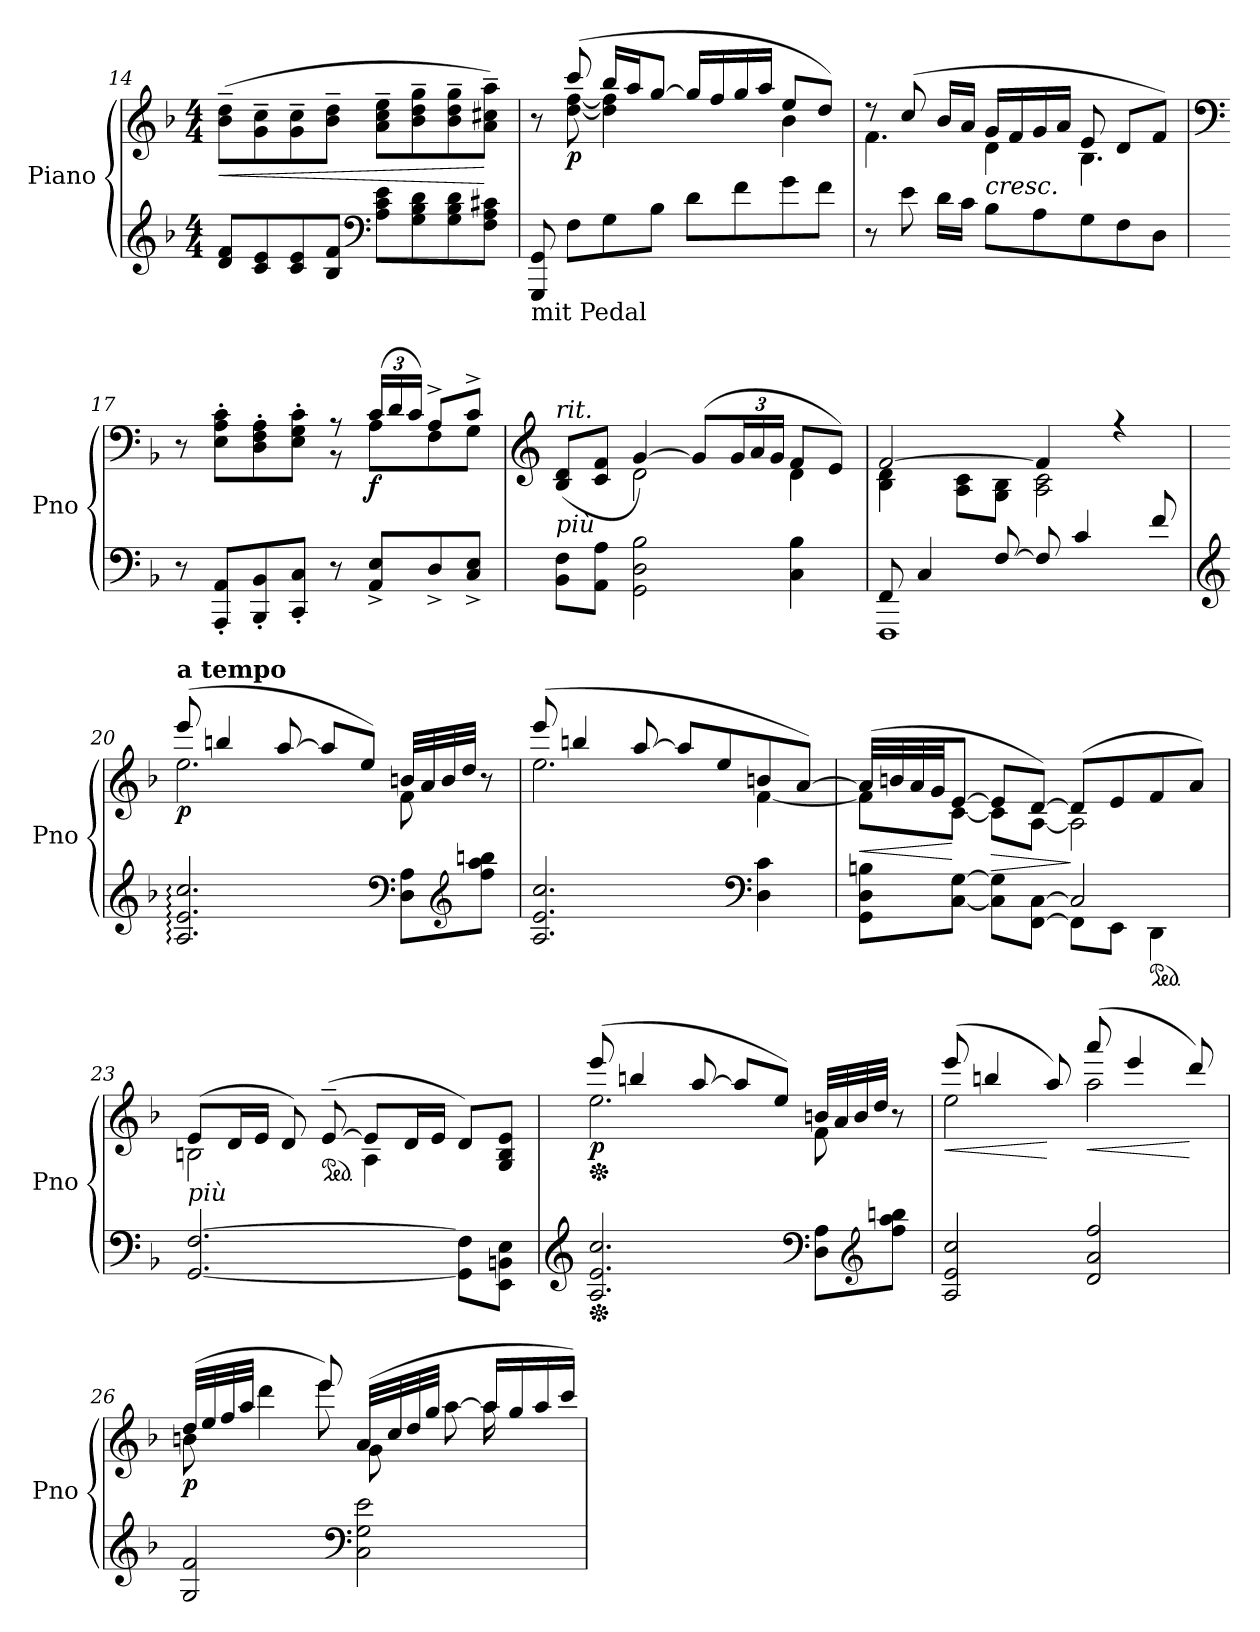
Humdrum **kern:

**kern	**kern	**dynam
*part1	*part1	*part1
*staff2	*staff1	*staff1/2
*I"Piano	*	*
*I'Pno	*	*
*clefG2	*clefG2	*
*k[b-]	*k[b-]	*
*M4/4	*M4/4	*
=14	=14	=14
!	!	!LO:HP:b
8d/ 8f/L	(>8b-\~ 8dd\~L	<
8c/ 8e/	8g\~ 8cc\~	.
8c/ 8e/	8g\~ 8cc\~	.
8B-/ 8f/J	8b-\~ 8dd\~J	.
*clefF4	*	*
8A\ 8c\ 8e\L	8a\~ 8cc\~ 8ee\~L	.
8G\ 8B-\ 8d\	8b-\~ 8dd\~ 8gg\~	.
8G\ 8B-\ 8d\	8b-\~ 8dd\~ 8gg\~	.
8F\ 8A\ 8c#X\J	8a\~ 8cc#X\~ 8aa\~J)	[
=15	=15	=15
*	*^	*
!LO:TX:b:t=mit Pedal	!	!	!
8GGG/ 8GG/	8r	8ryy	.
!	!	!	!LO:DY:b
8F\L	(>8ccc/	[8dd\ [8ff\	p
8G\	16bb-/LL	4dd\] 4ff\]	.
.	16aa/J	.	.
8B-\J	[8gg/J	.	.
8d\L	16gg/LL]	4ryy	.
.	16ff/	.	.
8f\	16gg/	.	.
.	16aa/JJ	.	.
8g\	8ee/L	4b-\	.
8f\J	8dd/J)	.	.
!!LO:LB:g=z	!!
=16	=16	=16	=16
8r	8r	4.f\	.
8e\	(>8cc/	.	.
16d\LL	16b-/LL	.	.
16c\JJ	16a/JJ	.	.
!	!LO:TX:b:i:t=cresc.	!	!
!	!	!	!LO:DY:b
8B-\L	16g/LL	4d\	other-dynamics
.	16f/	.	.
8A\	16g/	.	.
.	16a/JJ	.	.
8G\	8e/	4.B-\	.
8F\	8d/L	.	.
8D\J	8f/J)	.	.
=17	=17	=17	=17
*	*clefF4	*	*
8r	8r	2ryy	.
8AAA/' 8AA/'L	8E\' 8A\' 8c\'L	.	.
8BBB-/' 8BB-/'	8D\' 8F\' 8A\'	.	.
8CC/' 8C/'J	8E\' 8G\' 8c\'J	.	.
8r	8r	8r	.
*	*Xbrackettup	*	*
!	!	!	!LO:DY:b
8AA/^ 8E/^L	(>24c/LL	8A\L	f
.	24d/	.	.
.	24c/JJ)	.	.
8D^/	8A^/L	8F\	.
8C/^ 8E/^J	8c^/J	8G\J	.
=18	=18	=18	=18
*	*clefG2	*	*
!	!LO:TX:b:i:t=più	!	!
!	!LO:TX:a:i:t=rit.	!	!
!	!	!	!LO:DY:b
!	!	!	!LO:DY:n=1:b
!	!	!	!LO:DY:n=2:b
8BB-\ 8F\L	(>8B-/ 8d/L	4ryy	other-dynamics other-dynamics f
8AA\ 8A\J	8c/ 8f/J	.	.
2GG\ 2D\ 2B-\	[4g/)	2d\	.
.	(>8g/L]	.	.
.	24g/L	.	.
.	24a/	.	.
.	24g/JJ	.	.
4C\ 4B-\	8f/L	4d\	.
.	8e/J)	.	.
!!LO:LB:g=z	!!
=19	=19	=19	=19
*^	*	*	*
8FF/	1FFF	[2f/	4B-\ 4d\	.
4C/	.	.	.	.
.	.	.	8A\ 8c\L	.
[8F/	.	.	8G\ 8B-\J	.
8F/]	.	4f/]	2A\ 2c\	.
4c/	.	.	.	.
.	.	4r	.	.
8f/	.	.	.	.
*v	*v	*	*	*
=20	=20	=20	=20
*clefG2	*	*	*
!	!LO:TX:a:B:t=a tempo	!	!
!	!	!	!LO:DY:b
2.A/: 2.e/: 2.cc/:	(>8eee/	2.ee\	p
.	4bbn/	.	.
.	[8aa/	.	.
.	8aa/L]	.	.
.	8ee/J)	.	.
*clefF4	*	*	*
8D\ 8A\L	(<32bn/LLL	8f\	.
.	32a/	.	.
.	32b/	.	.
.	32dd/JJJ	.	.
*clefG2	*	*	*
8ff\ 8aa\ 8bbn\J)	8r	8ryy	.
=21	=21	=21	=21
2.A/ 2.e/ 2.cc/	(>8eee/	2.ee\	.
.	4bbn/	.	.
.	[8aa/	.	.
.	8aa/L]	.	.
.	8ee/	.	.
*clefF4	*	*	*
4D\ 4c\	8bn/	[4f\	.
.	[8a/J)	.	.
!!LO:LB:g=z	!!
=22	=22	=22	=22
*^	*	*	*
!	!	!	!	!LO:HP:b
8GG\ 8D\ 8Bn\L	2ryy	(>32a/LLL]	8f\L]	<
.	.	32bn/	.	.
.	.	32a/	.	.
.	.	32g/JJ	.	.
[8C\ [8G\J	.	[8e/J	[8c\J	[
!	!	!	!	!LO:HP:b
8C\] 8G\]L	.	8e/L]	8c\L]	>
[8FF\ [8C\J	.	[8d/J)	[8A\J	.
2C/]	8FF\L]	(>8d/L]	2A\]	]
.	8EE\J	8e/	.	.
*ped	*	*	*	*
.	4DD\	8f/	.	.
.	.	8a/J)	.	.
*v	*v	*	*	*
=23	=23	=23	=23
!	!LO:TX:b:i:t=più	!	!
!	!	!	!LO:DY:b
!	!	!	!LO:DY:n=1:b
[2.GG/ [2.F/	(>8e/L	2Bn\	other-dynamics p
.	16d/L	.	.
.	16e/JJ	.	.
.	8d/)	.	.
*	*ped	*	*
.	(>[8e~/	.	.
.	8e/L]	4A\	.
.	16d/L	.	.
.	16e/JJ	.	.
8GG\] 8F\]L	8d/L)	4ryy	.
8EE\ 8BBn\ 8E\J	8G/ 8B/ 8e/J	.	.
=24	=24	=24	=24
*clefG2	*	*	*
*Xped	*	*	*
*	*Xped	*	*
!	!	!	!LO:DY:b
2.A/ 2.e/ 2.cc/	(>8eee/	2.ee\	p
.	4bbn/	.	.
.	[8aa/	.	.
.	8aa/L]	.	.
.	8ee/J)	.	.
*clefF4	*	*	*
8D\ 8A\L	(<32bn/LLL	8f\	.
.	32a/	.	.
.	32b/	.	.
.	32dd/JJJ	.	.
*clefG2	*	*	*
8ff\ 8aa\ 8bbn\J)	8r	8ryy	.
!!LO:LB:g=z	!!
=25	=25	=25	=25
!	!	!	!LO:HP:b
2A/ 2e/ 2cc/	(>8eee/	2ee\	<
.	4bbn/	.	.
.	8aa/)	.	[
!	!	!	!LO:HP:b
2d/ 2a/ 2ff/	(>8aaa/	2aa\	<
.	4eee/	.	.
.	8ddd/)	.	[
=26	=26	=26	=26
!	!	!	!LO:DY:b
2G/ 2f/	(>32dd/LLL	8bn\	p
.	32ee/	.	.
.	32ff/	.	.
.	32aa/JJJ	.	.
.	4ddd\	4ryy	.
.	8eee/)	8eee\	.
*clefF4	*	*	*
2C\ 2G\ 2e\	(>32a/LLL	8g\	.
.	32cc/	.	.
.	32dd/	.	.
.	32gg/JJJ	.	.
.	[8aa\	8ryy	.
.	16aa/LL]	16aa\	.
.	16gg/	8.ryy	.
.	16aa/	.	.
.	16ccc/JJ)	.	.
*	*v	*v	*
=	=	=
*-	*-	*-
